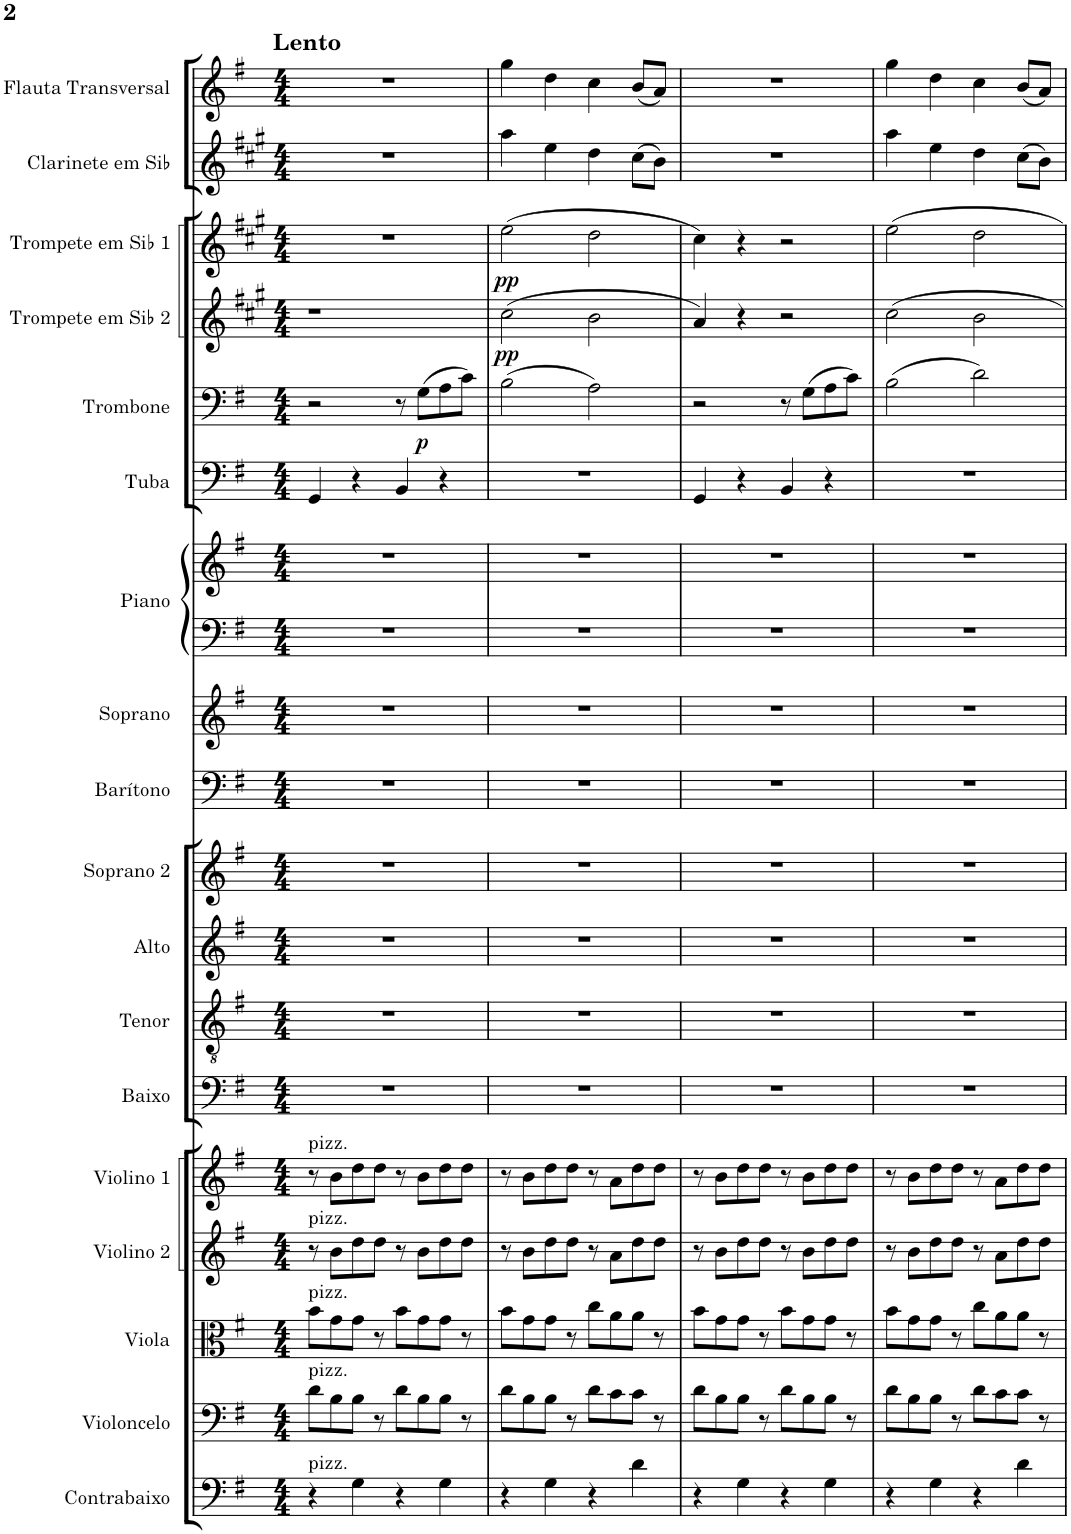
**kern	**kern	**kern	**kern	**kern	**kern	**kern	**kern	**kern	**kern	**kern	**kern	**kern	**kern	**kern	**dynam	**kern	**dynam	**kern	**dynam	**kern	**kern
*part18	*part17	*part16	*part15	*part14	*part13	*part12	*part11	*part10	*part9	*part8	*part7	*part7	*part6	*part5	*part5	*part4	*part4	*part3	*part3	*part2	*part1
*staff19	*staff18	*staff17	*staff16	*staff15	*staff14	*staff13	*staff12	*staff11	*staff10	*staff9	*staff8	*staff7	*staff6	*staff5	*staff5	*staff4	*staff4	*staff3	*staff3	*staff2	*staff1
*I"Contrabaixo	*I"Violoncelo	*I"Viola	*I"Violino 2	*I"Violino 1	*I"Baixo	*I"Tenor	*I"Alto	*I"Soprano 2	*I"Barítono	*I"Soprano	*I"Piano	*	*I"Tuba	*I"Trombone	*	*I"Trompete em Sib 2	*	*I"Trompete em Sib 1	*	*I"Clarinete em Sib	*I"Flauta Transversal
*I'Cb.	*I'Vc.	*I'Vla.	*I'Vno. 2	*I'Vno. 1	*I'B.	*I'T.	*I'A	*I'S. 2	*I'Bar.	*I'S.	*I'Pno.	*	*I'Tba.	*I'Tbn.	*	*I'Tp. em Sib 2	*	*I'Tp. em Sib 1	*	*I'Cl. em Sib	*I'Fl.
*clefF4	*clefF4	*clefC3	*clefG2	*clefG2	*clefF4	*clefGv2	*clefG2	*clefG2	*clefF4	*clefG2	*clefF4	*clefG2	*clefF4	*clefF4	*	*clefG2	*	*clefG2	*	*clefG2	*clefG2
*Trd7c12	*	*	*	*	*	*	*	*	*	*	*	*	*	*	*	*Trd1c2	*	*Trd1c2	*	*Trd1c2	*
*k[f#]	*k[f#]	*k[f#]	*k[f#]	*k[f#]	*k[f#]	*k[f#]	*k[f#]	*k[f#]	*k[f#]	*k[f#]	*k[f#]	*k[f#]	*k[f#]	*k[f#]	*	*k[f#c#g#]	*	*k[f#c#g#]	*	*k[f#c#g#]	*k[f#]
*M4/4	*M4/4	*M4/4	*M4/4	*M4/4	*M4/4	*M4/4	*M4/4	*M4/4	*M4/4	*M4/4	*M4/4	*M4/4	*M4/4	*M4/4	*	*M4/4	*	*M4/4	*	*M4/4	*M4/4
=1	=1	=1	=1	=1	=1	=1	=1	=1	=1	=1	=1	=1	=1	=1	=1	=1	=1	=1	=1	=1	=1
!	!	!	!	!	!	!	!	!	!	!	!	!	!	!	!	!	!	!	!	!	!LO:TX:a:B:t=Lento
!	!	!	!	!LO:TX:a:t=pizz.	!	!	!	!	!	!	!	!	!	!	!	!	!	!	!	!	!
!	!	!	!LO:TX:a:t=pizz.	!	!	!	!	!	!	!	!	!	!	!	!	!	!	!	!	!	!
!	!	!LO:TX:a:t=pizz.	!	!	!	!	!	!	!	!	!	!	!	!	!	!	!	!	!	!	!
!	!LO:TX:a:t=pizz.	!	!	!	!	!	!	!	!	!	!	!	!	!	!	!	!	!	!	!	!
!LO:TX:a:t=pizz.	!	!	!	!	!	!	!	!	!	!	!	!	!	!	!	!	!	!	!	!	!
4r	8d\L	8b\L	8r	8r	1r	1r	1r	1r	1r	1r	1r	1r	4GG/	2r	.	1r	.	1r	.	1r	1r
.	8B\	8g\	8b\L	8b\L	.	.	.	.	.	.	.	.	.	.	.	.	.	.	.	.	.
4G\	8B\J	8g\J	8dd\	8dd\	.	.	.	.	.	.	.	.	4r	.	.	.	.	.	.	.	.
.	8r	8r	8dd\J	8dd\J	.	.	.	.	.	.	.	.	.	.	.	.	.	.	.	.	.
4r	8d\L	8b\L	8r	8r	.	.	.	.	.	.	.	.	4BB/	8r	.	.	.	.	.	.	.
!	!	!	!	!	!	!	!	!	!	!	!	!	!	!	!LO:DY:b	!	!	!	!	!	!
.	8B\	8g\	8b\L	8b\L	.	.	.	.	.	.	.	.	.	(8G\L	p	.	.	.	.	.	.
4G\	8B\J	8g\J	8dd\	8dd\	.	.	.	.	.	.	.	.	4r	8A\	.	.	.	.	.	.	.
.	8r	8r	8dd\J	8dd\J	.	.	.	.	.	.	.	.	.	8c\J)	.	.	.	.	.	.	.
=2	=2	=2	=2	=2	=2	=2	=2	=2	=2	=2	=2	=2	=2	=2	=2	=2	=2	=2	=2	=2	=2
!	!	!	!	!	!	!	!	!	!	!	!	!	!	!	!	!	!LO:DY:b	!	!LO:DY:b	!	!
4r	8d\L	8b\L	8r	8r	1r	1r	1r	1r	1r	1r	1r	1r	1r	(2B\	.	(2cc#\	pp	(2ee\	pp	4aa\	4gg\
.	8B\	8g\	8b\L	8b\L	.	.	.	.	.	.	.	.	.	.	.	.	.	.	.	.	.
4G\	8B\J	8g\J	8dd\	8dd\	.	.	.	.	.	.	.	.	.	.	.	.	.	.	.	4ee\	4dd\
.	8r	8r	8dd\J	8dd\J	.	.	.	.	.	.	.	.	.	.	.	.	.	.	.	.	.
4r	8d\L	8cc\L	8r	8r	.	.	.	.	.	.	.	.	.	2A\)	.	2b\	.	2dd\	.	4dd\	4cc\
.	8c\	8a\	8a\L	8a\L	.	.	.	.	.	.	.	.	.	.	.	.	.	.	.	.	.
4d\	8c\J	8a\J	8dd\	8dd\	.	.	.	.	.	.	.	.	.	.	.	.	.	.	.	(8cc#\L	(8b/L
.	8r	8r	8dd\J	8dd\J	.	.	.	.	.	.	.	.	.	.	.	.	.	.	.	8b\J)	8a/J)
=3	=3	=3	=3	=3	=3	=3	=3	=3	=3	=3	=3	=3	=3	=3	=3	=3	=3	=3	=3	=3	=3
4r	8d\L	8b\L	8r	8r	1r	1r	1r	1r	1r	1r	1r	1r	4GG/	2r	.	4a/)	.	4cc#\)	.	1r	1r
.	8B\	8g\	8b\L	8b\L	.	.	.	.	.	.	.	.	.	.	.	.	.	.	.	.	.
4G\	8B\J	8g\J	8dd\	8dd\	.	.	.	.	.	.	.	.	4r	.	.	4r	.	4r	.	.	.
.	8r	8r	8dd\J	8dd\J	.	.	.	.	.	.	.	.	.	.	.	.	.	.	.	.	.
4r	8d\L	8b\L	8r	8r	.	.	.	.	.	.	.	.	4BB/	8r	.	2r	.	2r	.	.	.
.	8B\	8g\	8b\L	8b\L	.	.	.	.	.	.	.	.	.	(8G\L	.	.	.	.	.	.	.
4G\	8B\J	8g\J	8dd\	8dd\	.	.	.	.	.	.	.	.	4r	8A\	.	.	.	.	.	.	.
.	8r	8r	8dd\J	8dd\J	.	.	.	.	.	.	.	.	.	8c\J)	.	.	.	.	.	.	.
=4	=4	=4	=4	=4	=4	=4	=4	=4	=4	=4	=4	=4	=4	=4	=4	=4	=4	=4	=4	=4	=4
4r	8d\L	8b\L	8r	8r	1r	1r	1r	1r	1r	1r	1r	1r	1r	(2B\	.	2cc#\	.	2ee\	.	4aa\	4gg\
.	8B\	8g\	8b\L	8b\L	.	.	.	.	.	.	.	.	.	.	.	.	.	.	.	.	.
4G\	8B\J	8g\J	8dd\	8dd\	.	.	.	.	.	.	.	.	.	.	.	.	.	.	.	4ee\	4dd\
.	8r	8r	8dd\J	8dd\J	.	.	.	.	.	.	.	.	.	.	.	.	.	.	.	.	.
4r	8d\L	8cc\L	8r	8r	.	.	.	.	.	.	.	.	.	2d\)	.	2b\	.	2dd\	.	4dd\	4cc\
.	8c\	8a\	8a\L	8a\L	.	.	.	.	.	.	.	.	.	.	.	.	.	.	.	.	.
4d\	8c\J	8a\J	8dd\	8dd\	.	.	.	.	.	.	.	.	.	.	.	.	.	.	.	(8cc#\L	(8b/L
.	8r	8r	8dd\J	8dd\J	.	.	.	.	.	.	.	.	.	.	.	.	.	.	.	8b\J)	8a/J)
=	=	=	=	=	=	=	=	=	=	=	=	=	=	=	=	=	=	=	=	=	=
*-	*-	*-	*-	*-	*-	*-	*-	*-	*-	*-	*-	*-	*-	*-	*-	*-	*-	*-	*-	*-	*-
